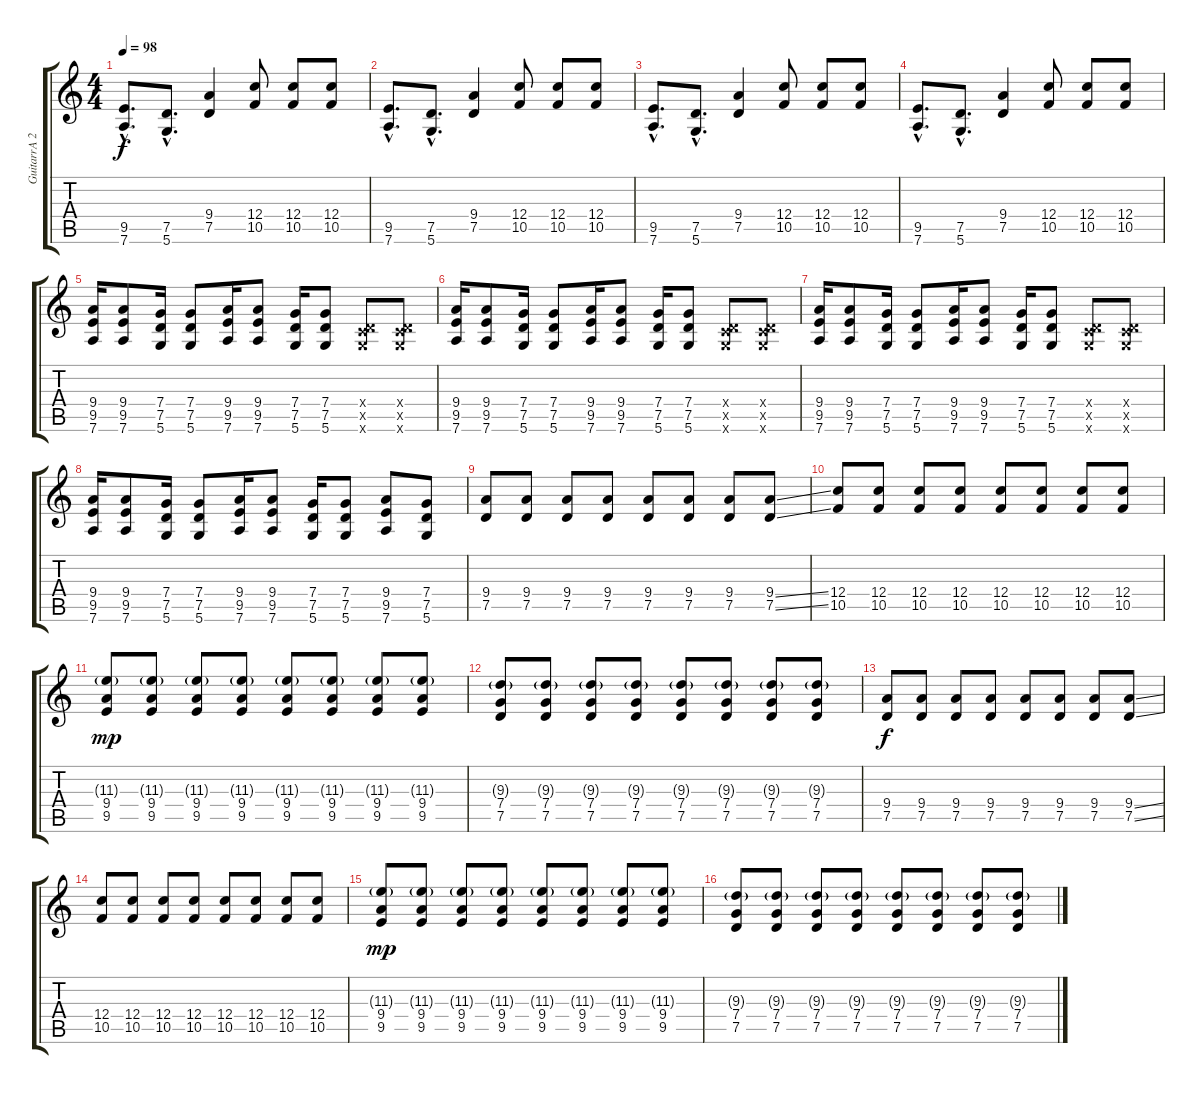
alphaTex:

\track ("GuitarrA 2" "GuitarrA 2") {instrument electricguitarclean}
\staff {score tabs}
\tuning (D4 A3 F3 C3 G2 D2) {hide}
\ts (4 4)
\tempo 98
\clef g2
\ks c
(9.5{hac} 7.6{hac}).8{d dy f instrument overdrivenguitar} (7.5{hac} 5.6{hac}).8{d} (9.4 7.5).4 (12.4 10.5).8 (12.4 10.5).8 (12.4 10.5).8 |
(9.5{hac} 7.6{hac}).8{d instrument overdrivenguitar} (7.5{hac} 5.6{hac}).8{d} (9.4 7.5).4 (12.4 10.5).8 (12.4 10.5).8 (12.4 10.5).8 |
(9.5{hac} 7.6{hac}).8{d instrument overdrivenguitar} (7.5{hac} 5.6{hac}).8{d} (9.4 7.5).4 (12.4 10.5).8 (12.4 10.5).8 (12.4 10.5).8 |
(9.5{hac} 7.6{hac}).8{d instrument overdrivenguitar} (7.5{hac} 5.6{hac}).8{d} (9.4 7.5).4 (12.4 10.5).8 (12.4 10.5).8 (12.4 10.5).8 |
(9.4 9.5 7.6).16{instrument overdrivenguitar} (9.4 9.5 7.6).8 (7.4 7.5 5.6).16 (7.4 7.5 5.6).8 (9.4 9.5 7.6).16 (9.4 9.5 7.6).8 (7.4 7.5 5.6).16 (7.4 7.5 5.6).8 (0.4{x} 7.5{x} 5.6{x}).8 (0.4{x} 7.5{x} 5.6{x}).8 |
(9.4 9.5 7.6).16{instrument overdrivenguitar} (9.4 9.5 7.6).8 (7.4 7.5 5.6).16 (7.4 7.5 5.6).8 (9.4 9.5 7.6).16 (9.4 9.5 7.6).8 (7.4 7.5 5.6).16 (7.4 7.5 5.6).8 (0.4{x} 7.5{x} 5.6{x}).8 (0.4{x} 7.5{x} 5.6{x}).8 |
(9.4 9.5 7.6).16{instrument overdrivenguitar} (9.4 9.5 7.6).8 (7.4 7.5 5.6).16 (7.4 7.5 5.6).8 (9.4 9.5 7.6).16 (9.4 9.5 7.6).8 (7.4 7.5 5.6).16 (7.4 7.5 5.6).8 (0.4{x} 7.5{x} 5.6{x}).8 (0.4{x} 7.5{x} 5.6{x}).8 |
(9.4 9.5 7.6).16{instrument overdrivenguitar} (9.4 9.5 7.6).8 (7.4 7.5 5.6).16 (7.4 7.5 5.6).8 (9.4 9.5 7.6).16 (9.4 9.5 7.6).8 (7.4 7.5 5.6).16 (7.4 7.5 5.6).8 (9.4 9.5 7.6).8 (7.4 7.5 5.6).8 |
(9.4 7.5).8{volume 9 balance 11 instrument distortionguitar} (9.4 7.5).8 (9.4 7.5).8 (9.4 7.5).8 (9.4 7.5).8 (9.4 7.5).8 (9.4 7.5).8 (9.4{ss} 7.5{ss}).8 |
(12.4 10.5).8 (12.4 10.5).8 (12.4 10.5).8 (12.4 10.5).8 (12.4 10.5).8 (12.4 10.5).8 (12.4 10.5).8 (12.4 10.5).8 |
(11.3{g} 9.4 9.5).8{dy mp} (11.3{g} 9.4 9.5).8 (11.3{g} 9.4 9.5).8 (11.3{g} 9.4 9.5).8 (11.3{g} 9.4 9.5).8 (11.3{g} 9.4 9.5).8 (11.3{g} 9.4 9.5).8 (11.3{g} 9.4 9.5).8 |
(9.3{g} 7.4 7.5).8 (9.3{g} 7.4 7.5).8 (9.3{g} 7.4 7.5).8 (9.3{g} 7.4 7.5).8 (9.3{g} 7.4 7.5).8 (9.3{g} 7.4 7.5).8 (9.3{g} 7.4 7.5).8 (9.3{g} 7.4 7.5).8 |
(9.4 7.5).8{dy f volume 9 balance 11 instrument distortionguitar} (9.4 7.5).8 (9.4 7.5).8 (9.4 7.5).8 (9.4 7.5).8 (9.4 7.5).8 (9.4 7.5).8 (9.4{ss} 7.5{ss}).8 |
(12.4 10.5).8 (12.4 10.5).8 (12.4 10.5).8 (12.4 10.5).8 (12.4 10.5).8 (12.4 10.5).8 (12.4 10.5).8 (12.4 10.5).8 |
(11.3{g} 9.4 9.5).8{dy mp} (11.3{g} 9.4 9.5).8 (11.3{g} 9.4 9.5).8 (11.3{g} 9.4 9.5).8 (11.3{g} 9.4 9.5).8 (11.3{g} 9.4 9.5).8 (11.3{g} 9.4 9.5).8 (11.3{g} 9.4 9.5).8 |
(9.3{g} 7.4 7.5).8 (9.3{g} 7.4 7.5).8 (9.3{g} 7.4 7.5).8 (9.3{g} 7.4 7.5).8 (9.3{g} 7.4 7.5).8 (9.3{g} 7.4 7.5).8 (9.3{g} 7.4 7.5).8 (9.3{g} 7.4 7.5).8
